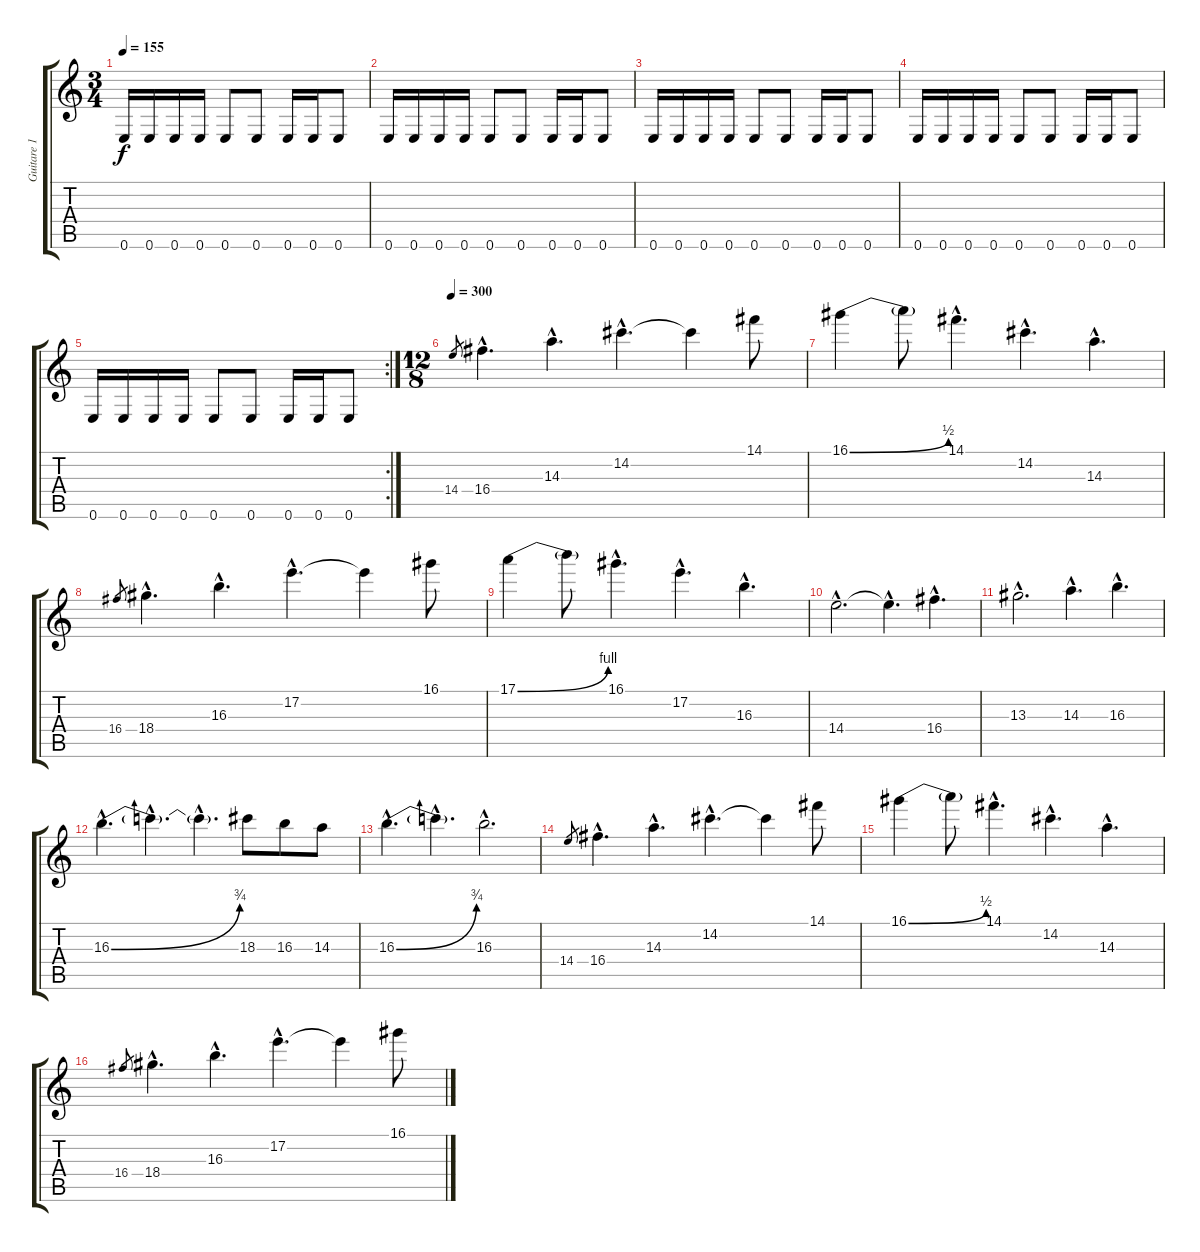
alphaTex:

\track ("Guitare 1" "Guitare 1") {instrument distortionguitar}
\staff {score tabs}
\tuning (E4 B3 G3 D3 A2 E2) {hide}
\ts (3 4)
\tempo 155
\clef g2
\ks c
0.6.16{dy f} 0.6.16 0.6.16 0.6.16 0.6.8 0.6.8 0.6.16 0.6.16 0.6.8 |
0.6.16 0.6.16 0.6.16 0.6.16 0.6.8 0.6.8 0.6.16 0.6.16 0.6.8 |
0.6.16 0.6.16 0.6.16 0.6.16 0.6.8 0.6.8 0.6.16 0.6.16 0.6.8 |
0.6.16 0.6.16 0.6.16 0.6.16 0.6.8 0.6.8 0.6.16 0.6.16 0.6.8 |
\rc 2
0.6.16 0.6.16 0.6.16 0.6.16 0.6.8 0.6.8 0.6.16 0.6.16 0.6.8 |
\ts (12 8)
\tempo 300
14.4.8{gr} 16.4{hac}.4{d} 14.3{hac}.4{d} 14.2{hac}.4{d} 14.2{t}.4 14.1.8 |
16.1{be (bend 0 0 60 2)}.4 16.1{t}.8 14.1{hac}.4{d} 14.2{hac}.4{d} 14.3{hac}.4{d} |
16.4.8{gr} 18.4{hac}.4{d} 16.3{hac}.4{d} 17.2{hac}.4{d} 17.2{t}.4 16.1.8 |
17.1{be (bend 0 0 60 4)}.4 17.1{t}.8 16.1{hac}.4{d} 17.2{hac}.4{d} 16.3{hac}.4{d} |
14.4{hac}.2{d} 14.4{hac t}.4{d} 16.4{hac}.4{d} |
13.3{hac}.2{d} 14.3{hac}.4{d} 16.3{hac}.4{d} |
16.3{be (bend 0 0 60 3) hac}.4{d} 16.3{hac t}.4{d} 16.3{hac t}.4{d} 18.3.8 16.3.8 14.3.8 |
16.3{be (bend 0 0 60 3) hac}.4{d} 16.3{hac t}.4{d} 16.3{hac}.2{d} |
14.4.8{gr} 16.4{hac}.4{d} 14.3{hac}.4{d} 14.2{hac}.4{d} 14.2{t}.4 14.1.8 |
16.1{be (bend 0 0 60 2)}.4 16.1{t}.8 14.1{hac}.4{d} 14.2{hac}.4{d} 14.3{hac}.4{d} |
16.4.8{gr} 18.4{hac}.4{d} 16.3{hac}.4{d} 17.2{hac}.4{d} 17.2{t}.4 16.1.8
